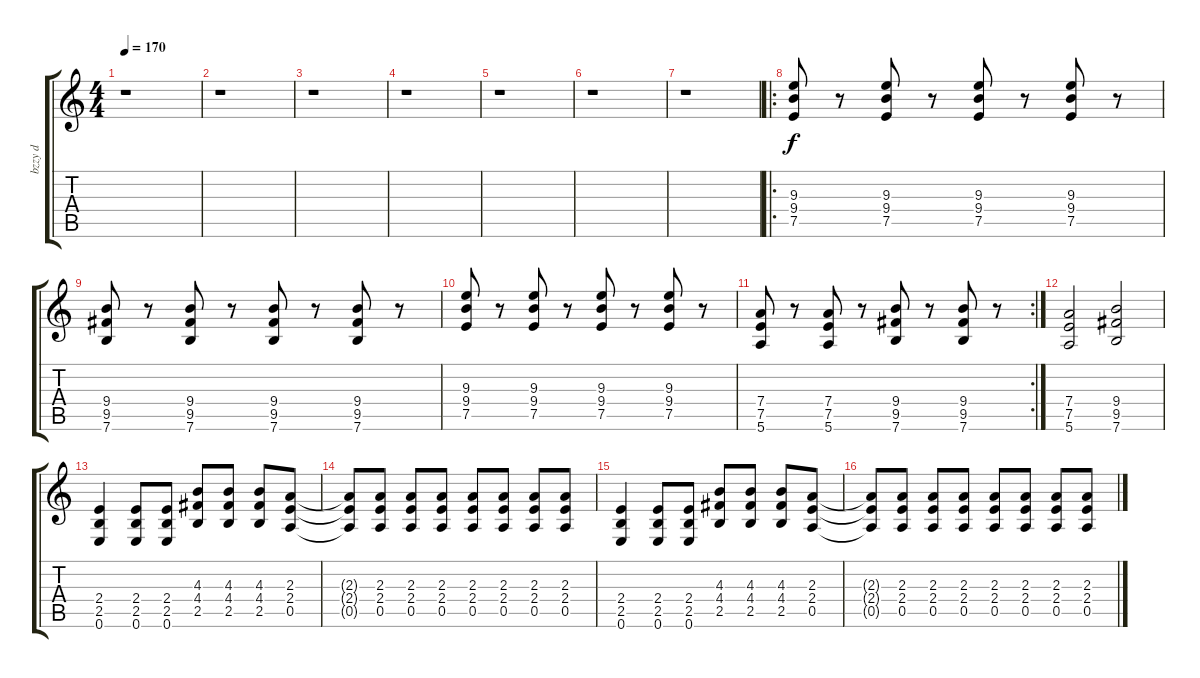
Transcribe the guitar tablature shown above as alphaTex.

\track ("bzzy d" "bzzy d") {instrument distortionguitar}
\staff {score tabs}
\tuning (E4 B3 G3 D3 A2 E2) {hide}
\ts (4 4)
\tempo 170
\clef g2
\ks c
r.1{dy f} |
r.1 |
r.1 |
r.1 |
r.1 |
r.1 |
r.1 |
\ro
(9.3 9.4 7.5).8 r.8 (9.3 9.4 7.5).8 r.8 (9.3 9.4 7.5).8 r.8 (9.3 9.4 7.5).8 r.8 |
(9.4 9.5 7.6).8 r.8 (9.4 9.5 7.6).8 r.8 (9.4 9.5 7.6).8 r.8 (9.4 9.5 7.6).8 r.8 |
(9.3 9.4 7.5).8 r.8 (9.3 9.4 7.5).8 r.8 (9.3 9.4 7.5).8 r.8 (9.3 9.4 7.5).8 r.8 |
\rc 2
(7.4 7.5 5.6).8 r.8 (7.4 7.5 5.6).8 r.8 (9.4 9.5 7.6).8 r.8 (9.4 9.5 7.6).8 r.8 |
(7.4 7.5 5.6).2 (9.4 9.5 7.6).2 |
(2.4 2.5 0.6).4 (2.4 2.5 0.6).8 (2.4 2.5 0.6).8 (4.3 4.4 2.5).8 (4.3 4.4 2.5).8 (4.3 4.4 2.5).8 (2.3 2.4 0.5).8 |
(2.3{t} 2.4{t} 0.5{t}).8 (2.3 2.4 0.5).8 (2.3 2.4 0.5).8 (2.3 2.4 0.5).8 (2.3 2.4 0.5).8 (2.3 2.4 0.5).8 (2.3 2.4 0.5).8 (2.3 2.4 0.5).8 |
(2.4 2.5 0.6).4 (2.4 2.5 0.6).8 (2.4 2.5 0.6).8 (4.3 4.4 2.5).8 (4.3 4.4 2.5).8 (4.3 4.4 2.5).8 (2.3 2.4 0.5).8 |
(2.3{t} 2.4{t} 0.5{t}).8 (2.3 2.4 0.5).8 (2.3 2.4 0.5).8 (2.3 2.4 0.5).8 (2.3 2.4 0.5).8 (2.3 2.4 0.5).8 (2.3 2.4 0.5).8 (2.3 2.4 0.5).8
